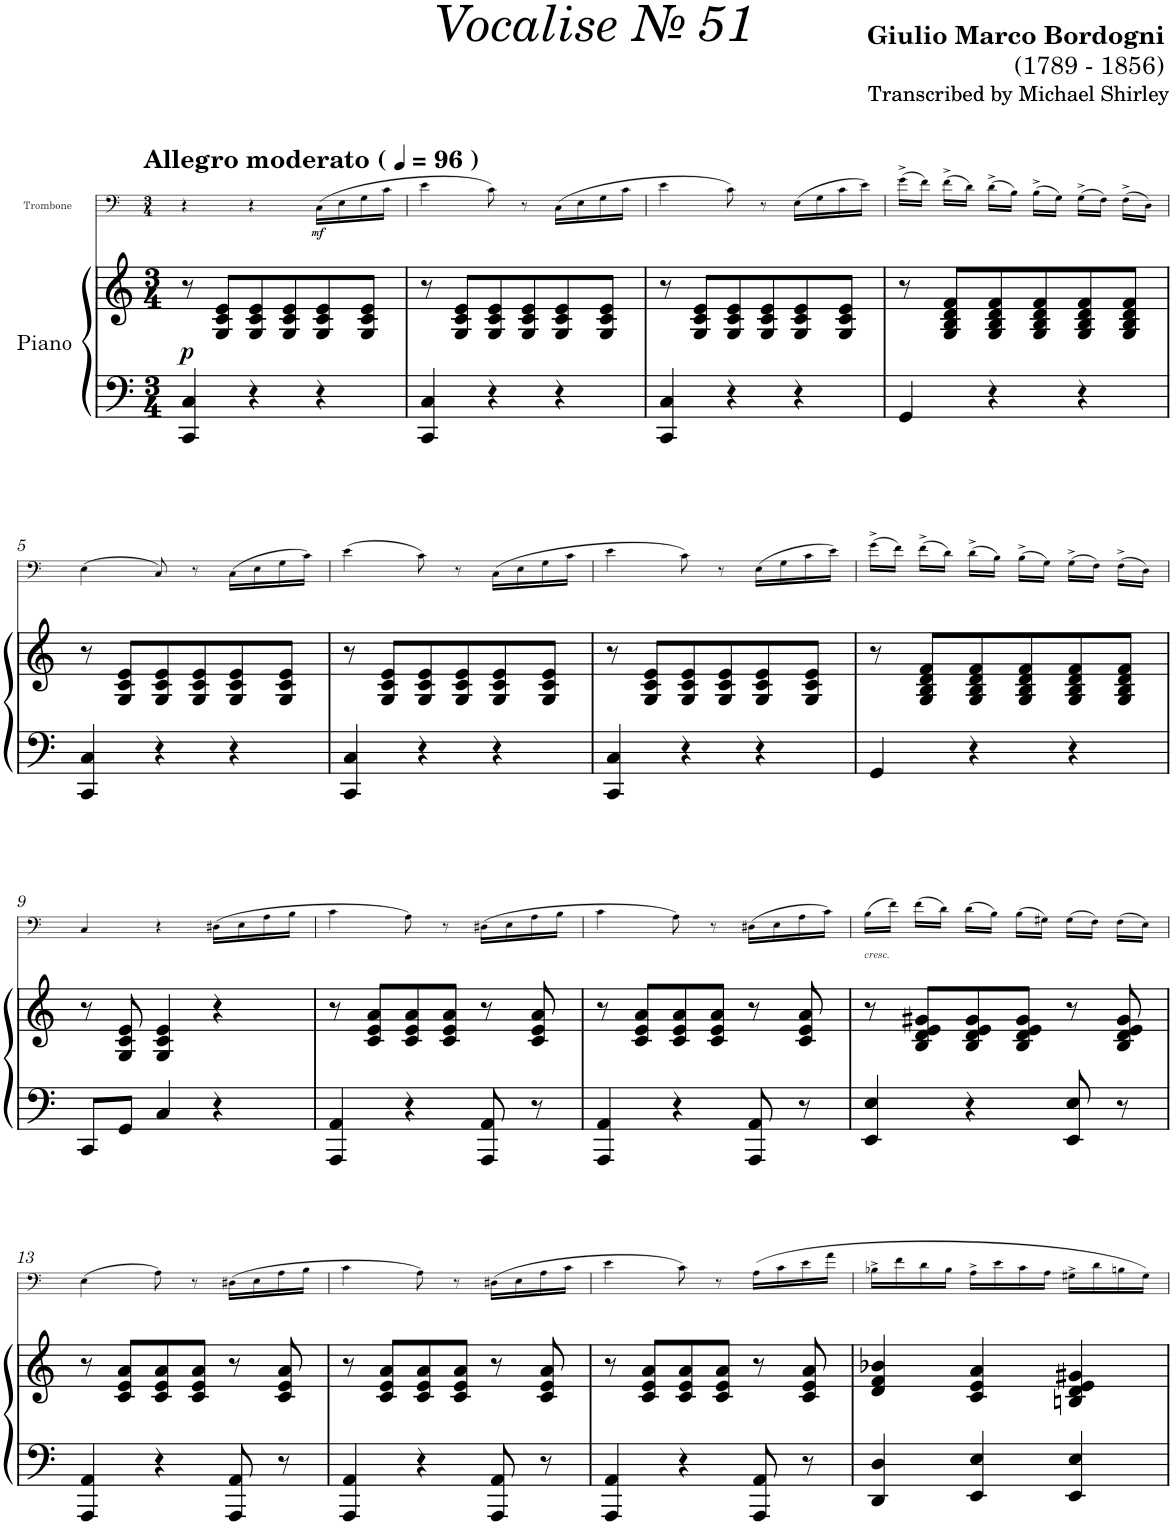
**kern	**kern	**dynam	**kern	**dynam
*part2	*part2	*part2	*part1	*part1
*staff3	*staff2	*staff2/3	*staff1	*staff1
*I"Piano	*	*	*I"Trombone	*
*I'Pno	*	*	*I'Trb	*
*	*	*	*stria5	*
*clefF4	*clefG2	*	*clefF4	*
*k[]	*k[]	*	*k[]	*
*M3/4	*M3/4	*	*M3/4	*
*MM96	*MM96	*	*MM96	*
=1	=1	=1	=1	=1
!	!	!	!LO:TX:a:B:t=Allegro moderato (	!
!	!	!	!LO:TX:a:B:t=)	!
!	!	!LO:DY:b	!	!
4CC/ 4C/	8r	p	4r	.
.	8G/ 8c/ 8e/L	.	.	.
4r	8G/ 8c/ 8e/	.	4r	.
.	8G/ 8c/ 8e/	.	.	.
!	!	!	!	!LO:DY:b
4r	8G/ 8c/ 8e/	.	(16C\LL	mf
.	.	.	16E\	.
.	8G/ 8c/ 8e/J	.	16G\	.
.	.	.	16c\JJ	.
=2	=2	=2	=2	=2
4CC/ 4C/	8r	.	4e\	.
.	8G/ 8c/ 8e/L	.	.	.
4r	8G/ 8c/ 8e/	.	8c\)	.
.	8G/ 8c/ 8e/	.	8r	.
4r	8G/ 8c/ 8e/	.	(16C\LL	.
.	.	.	16E\	.
.	8G/ 8c/ 8e/J	.	16G\	.
.	.	.	16c\JJ	.
=3	=3	=3	=3	=3
4CC/ 4C/	8r	.	4e\	.
.	8G/ 8c/ 8e/L	.	.	.
4r	8G/ 8c/ 8e/	.	8c\)	.
.	8G/ 8c/ 8e/	.	8r	.
4r	8G/ 8c/ 8e/	.	(16E\LL	.
.	.	.	16G\	.
.	8G/ 8c/ 8e/J	.	16c\	.
.	.	.	16e\JJ)	.
=4	=4	=4	=4	=4
4GG/	8r	.	(16g^\LL	.
.	.	.	16f\JJ)	.
.	8G/ 8B/ 8d/ 8f/L	.	(16f^\LL	.
.	.	.	16d\JJ)	.
4r	8G/ 8B/ 8d/ 8f/	.	(16d^\LL	.
.	.	.	16B\JJ)	.
.	8G/ 8B/ 8d/ 8f/	.	(16B^\LL	.
.	.	.	16G\JJ)	.
4r	8G/ 8B/ 8d/ 8f/	.	(16G^\LL	.
.	.	.	16F\JJ)	.
.	8G/ 8B/ 8d/ 8f/J	.	(16F^\LL	.
.	.	.	16D\JJ)	.
!!LO:LB:g=z
=5	=5	=5	=5	=5
4CC/ 4C/	8r	.	(4E\	.
.	8G/ 8c/ 8e/L	.	.	.
4r	8G/ 8c/ 8e/	.	8C/)	.
.	8G/ 8c/ 8e/	.	8r	.
4r	8G/ 8c/ 8e/	.	(16C\LL	.
.	.	.	16E\	.
.	8G/ 8c/ 8e/J	.	16G\	.
.	.	.	16c\JJ)	.
=6	=6	=6	=6	=6
4CC/ 4C/	8r	.	(4e\	.
.	8G/ 8c/ 8e/L	.	.	.
4r	8G/ 8c/ 8e/	.	8c\)	.
.	8G/ 8c/ 8e/	.	8r	.
4r	8G/ 8c/ 8e/	.	(16C\LL	.
.	.	.	16E\	.
.	8G/ 8c/ 8e/J	.	16G\	.
.	.	.	16c\JJ	.
=7	=7	=7	=7	=7
4CC/ 4C/	8r	.	4e\	.
.	8G/ 8c/ 8e/L	.	.	.
4r	8G/ 8c/ 8e/	.	8c\)	.
.	8G/ 8c/ 8e/	.	8r	.
4r	8G/ 8c/ 8e/	.	(16E\LL	.
.	.	.	16G\	.
.	8G/ 8c/ 8e/J	.	16c\	.
.	.	.	16e\JJ)	.
=8	=8	=8	=8	=8
4GG/	8r	.	(16g^\LL	.
.	.	.	16f\JJ)	.
.	8G/ 8B/ 8d/ 8f/L	.	(16f^\LL	.
.	.	.	16d\JJ)	.
4r	8G/ 8B/ 8d/ 8f/	.	(16d^\LL	.
.	.	.	16B\JJ)	.
.	8G/ 8B/ 8d/ 8f/	.	(16B^\LL	.
.	.	.	16G\JJ)	.
4r	8G/ 8B/ 8d/ 8f/	.	(16G^\LL	.
.	.	.	16F\JJ)	.
.	8G/ 8B/ 8d/ 8f/J	.	(16F^\LL	.
.	.	.	16D\JJ)	.
!!LO:LB:g=z
=9	=9	=9	=9	=9
8CC/L	8r	.	4C/	.
8GG/J	8G/ 8c/ 8e/	.	.	.
4C/	4G/ 4c/ 4e/	.	4r	.
4r	4r	.	(16D#X\LL	.
.	.	.	16E\	.
.	.	.	16A\	.
.	.	.	16B\JJ	.
=10	=10	=10	=10	=10
4AAA/ 4AA/	8r	.	4c\	.
.	8c/ 8e/ 8a/L	.	.	.
4r	8c/ 8e/ 8a/	.	8A\)	.
.	8c/ 8e/ 8a/J	.	8r	.
8AAA/ 8AA/	8r	.	(16D#X\LL	.
.	.	.	16E\	.
8r	8c/ 8e/ 8a/	.	16A\	.
.	.	.	16B\JJ	.
=11	=11	=11	=11	=11
4AAA/ 4AA/	8r	.	4c\	.
.	8c/ 8e/ 8a/L	.	.	.
4r	8c/ 8e/ 8a/	.	8A\)	.
.	8c/ 8e/ 8a/J	.	8r	.
8AAA/ 8AA/	8r	.	(16D#X\LL	.
.	.	.	16E\	.
8r	8c/ 8e/ 8a/	.	16A\	.
.	.	.	16c\JJ)	.
=12	=12	=12	=12	=12
!	!	!	!LO:TX:b:i:t=cresc.	!
4EE/ 4E/	8r	.	(16B\LL	.
.	.	.	16f\JJ)	.
.	8B/ 8d/ 8e/ 8g#X/L	.	(16f\LL	.
.	.	.	16d\JJ)	.
4r	8B/ 8d/ 8e/ 8g#/	.	(16d\LL	.
.	.	.	16B\JJ)	.
.	8B/ 8d/ 8e/ 8g#/J	.	(16B\LL	.
.	.	.	16G#X\JJ)	.
8EE/ 8E/	8r	.	(16G#\LL	.
.	.	.	16F\JJ)	.
8r	8B/ 8d/ 8e/ 8g#/	.	(16F\LL	.
.	.	.	16E\JJ)	.
!!LO:LB:g=z
=13	=13	=13	=13	=13
4AAA/ 4AA/	8r	.	(4E\	.
.	8c/ 8e/ 8a/L	.	.	.
4r	8c/ 8e/ 8a/	.	8A\)	.
.	8c/ 8e/ 8a/J	.	8r	.
8AAA/ 8AA/	8r	.	(16D#X\LL	.
.	.	.	16E\	.
8r	8c/ 8e/ 8a/	.	16A\	.
.	.	.	16B\JJ	.
=14	=14	=14	=14	=14
4AAA/ 4AA/	8r	.	4c\	.
.	8c/ 8e/ 8a/L	.	.	.
4r	8c/ 8e/ 8a/	.	8A\)	.
.	8c/ 8e/ 8a/J	.	8r	.
8AAA/ 8AA/	8r	.	(16D#X\LL	.
.	.	.	16E\	.
8r	8c/ 8e/ 8a/	.	16A\	.
.	.	.	16c\JJ	.
=15	=15	=15	=15	=15
4AAA/ 4AA/	8r	.	4e\	.
.	8c/ 8e/ 8a/L	.	.	.
4r	8c/ 8e/ 8a/	.	8c\)	.
.	8c/ 8e/ 8a/J	.	8r	.
8AAA/ 8AA/	8r	.	(16A\LL	.
.	.	.	16c\	.
8r	8c/ 8e/ 8a/	.	16e\	.
.	.	.	16a\JJ	.
=16	=16	=16	=16	=16
4DD/ 4D/	4d/ 4f/ 4b-X/	.	16B-X^\LL	.
.	.	.	16f\	.
.	.	.	16d\	.
.	.	.	16B-\JJ	.
4EE/ 4E/	4c/ 4e/ 4a/	.	16A^\LL	.
.	.	.	16e\	.
.	.	.	16c\	.
.	.	.	16A\JJ	.
4EE/ 4E/	4Bn/ 4d/ 4e/ 4g#X/	.	16G#X^\LL	.
.	.	.	16d\	.
.	.	.	16Bn\	.
.	.	.	16G#\JJ)	.
=	=	=	=	=
*-	*-	*-	*-	*-
